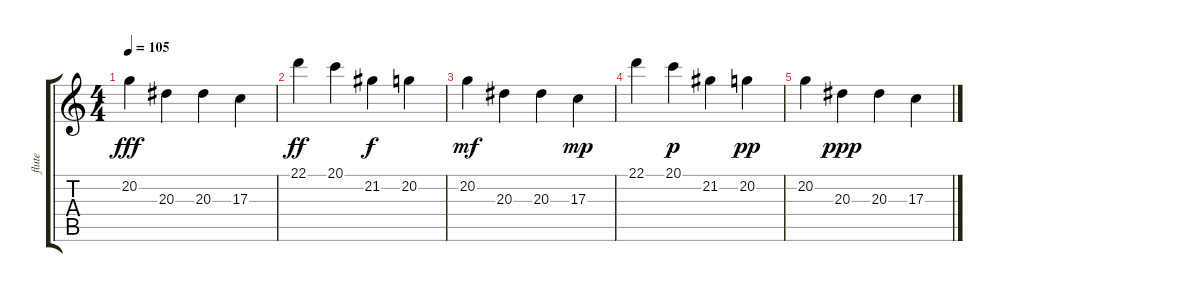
\track ("flute" "flute") {instrument flute}
\staff {score tabs}
\tuning (E4 B3 G3 D3 A2 E2) {hide}
\ts (4 4)
\tempo 105
\clef g2
\ks c
20.2.4{dy fff} 20.3.4 20.3.4 17.3.4 |
22.1.4{dy ff} 20.1.4 21.2.4{dy f} 20.2.4 |
20.2.4{dy mf} 20.3.4 20.3.4 17.3.4{dy mp} |
22.1.4 20.1.4{dy p} 21.2.4 20.2.4{dy pp} |
20.2.4 20.3.4{dy ppp} 20.3.4 17.3.4
